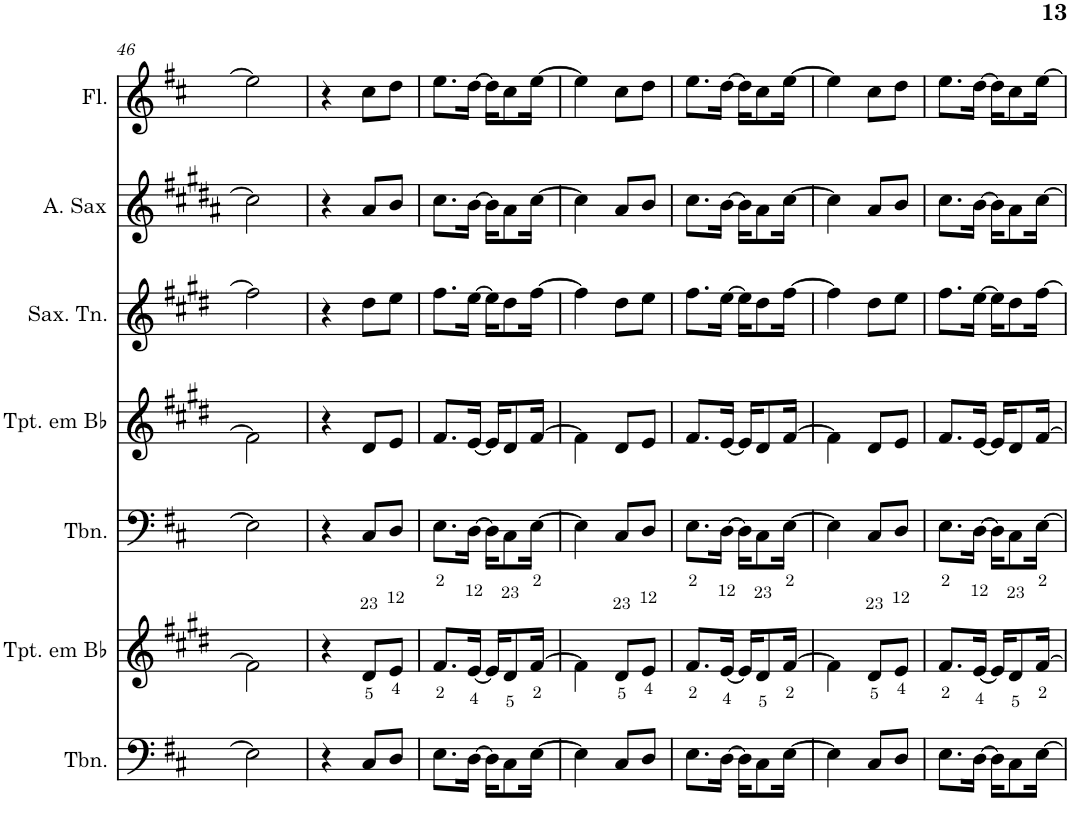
**kern	**kern	**kern	**kern	**kern	**kern	**kern
*part7	*part6	*part5	*part4	*part3	*part2	*part1
*staff7	*staff6	*staff5	*staff4	*staff3	*staff2	*staff1
*I"Trombone	*I"Trompete em Bb	*I"Trombone	*I"Trompete em Bb	*I"Saxofone Tenor	*I"Saxofone Alto	*I"Flauta Transversal
*I'Tbn.	*I'Tpt. em Bb	*I'Tbn.	*I'Tpt. em Bb	*I'Sax. Tn.	*	*I'Fl.
!!LO:PB:g=z
*clefF4	*clefG2	*clefF4	*clefG2	*clefG2	*clefG2	*clefG2
*	*Trd1c2	*	*Trd1c2	*Trd8c14	*Trd5c9	*
*k[f#c#]	*k[f#c#g#d#]	*k[f#c#]	*k[f#c#g#d#]	*k[f#c#g#d#]	*k[f#c#g#d#a#]	*k[f#c#]
*D:	*E:	*D:	*E:	*E:	*B:	*D:
*M2/4	*M2/4	*M2/4	*M2/4	*M2/4	*M2/4	*M2/4
=46	=46	=46	=46	=46	=46	=46
2E\]	2f#\]	2E\]	2f#\]	2ff#\]	2cc#\]	2ee\]
=47	=47	=47	=47	=47	=47	=47
4r	4r	4r	4r	4r	4r	4r
8C#/L	8d#/L	8C#/L	8d#/L	8dd#\L	8a#/L	8cc#\L
8D/J	8e/J	8D/J	8e/J	8ee\J	8b/J	8dd\J
=48	=48	=48	=48	=48	=48	=48
8.E\L	8.f#/L	8.E\L	8.f#/L	8.ff#\L	8.cc#\L	8.ee\L
[16D\Jk	[16e/Jk	[16D\Jk	[16e/Jk	[16ee\Jk	[16b\Jk	[16dd\Jk
16D\KL]	16e/KL]	16D\KL]	16e/KL]	16ee\KL]	16b\KL]	16dd\KL]
8C#\	8d#/	8C#\	8d#/	8dd#\	8a#\	8cc#\
[16E\Jk	[16f#/Jk	[16E\Jk	[16f#/Jk	[16ff#\Jk	[16cc#\Jk	[16ee\Jk
=49	=49	=49	=49	=49	=49	=49
4E\]	4f#\]	4E\]	4f#\]	4ff#\]	4cc#\]	4ee\]
8C#/L	8d#/L	8C#/L	8d#/L	8dd#\L	8a#/L	8cc#\L
8D/J	8e/J	8D/J	8e/J	8ee\J	8b/J	8dd\J
=50	=50	=50	=50	=50	=50	=50
8.E\L	8.f#/L	8.E\L	8.f#/L	8.ff#\L	8.cc#\L	8.ee\L
[16D\Jk	[16e/Jk	[16D\Jk	[16e/Jk	[16ee\Jk	[16b\Jk	[16dd\Jk
16D\KL]	16e/KL]	16D\KL]	16e/KL]	16ee\KL]	16b\KL]	16dd\KL]
8C#\	8d#/	8C#\	8d#/	8dd#\	8a#\	8cc#\
[16E\Jk	[16f#/Jk	[16E\Jk	[16f#/Jk	[16ff#\Jk	[16cc#\Jk	[16ee\Jk
=51	=51	=51	=51	=51	=51	=51
4E\]	4f#\]	4E\]	4f#\]	4ff#\]	4cc#\]	4ee\]
8C#/L	8d#/L	8C#/L	8d#/L	8dd#\L	8a#/L	8cc#\L
8D/J	8e/J	8D/J	8e/J	8ee\J	8b/J	8dd\J
=52	=52	=52	=52	=52	=52	=52
8.E\L	8.f#/L	8.E\L	8.f#/L	8.ff#\L	8.cc#\L	8.ee\L
[16D\Jk	[16e/Jk	[16D\Jk	[16e/Jk	[16ee\Jk	[16b\Jk	[16dd\Jk
16D\KL]	16e/KL]	16D\KL]	16e/KL]	16ee\KL]	16b\KL]	16dd\KL]
8C#\	8d#/	8C#\	8d#/	8dd#\	8a#\	8cc#\
[16E\Jk	[16f#/Jk	[16E\Jk	[16f#/Jk	[16ff#\Jk	[16cc#\Jk	[16ee\Jk
=	=	=	=	=	=	=
*-	*-	*-	*-	*-	*-	*-
